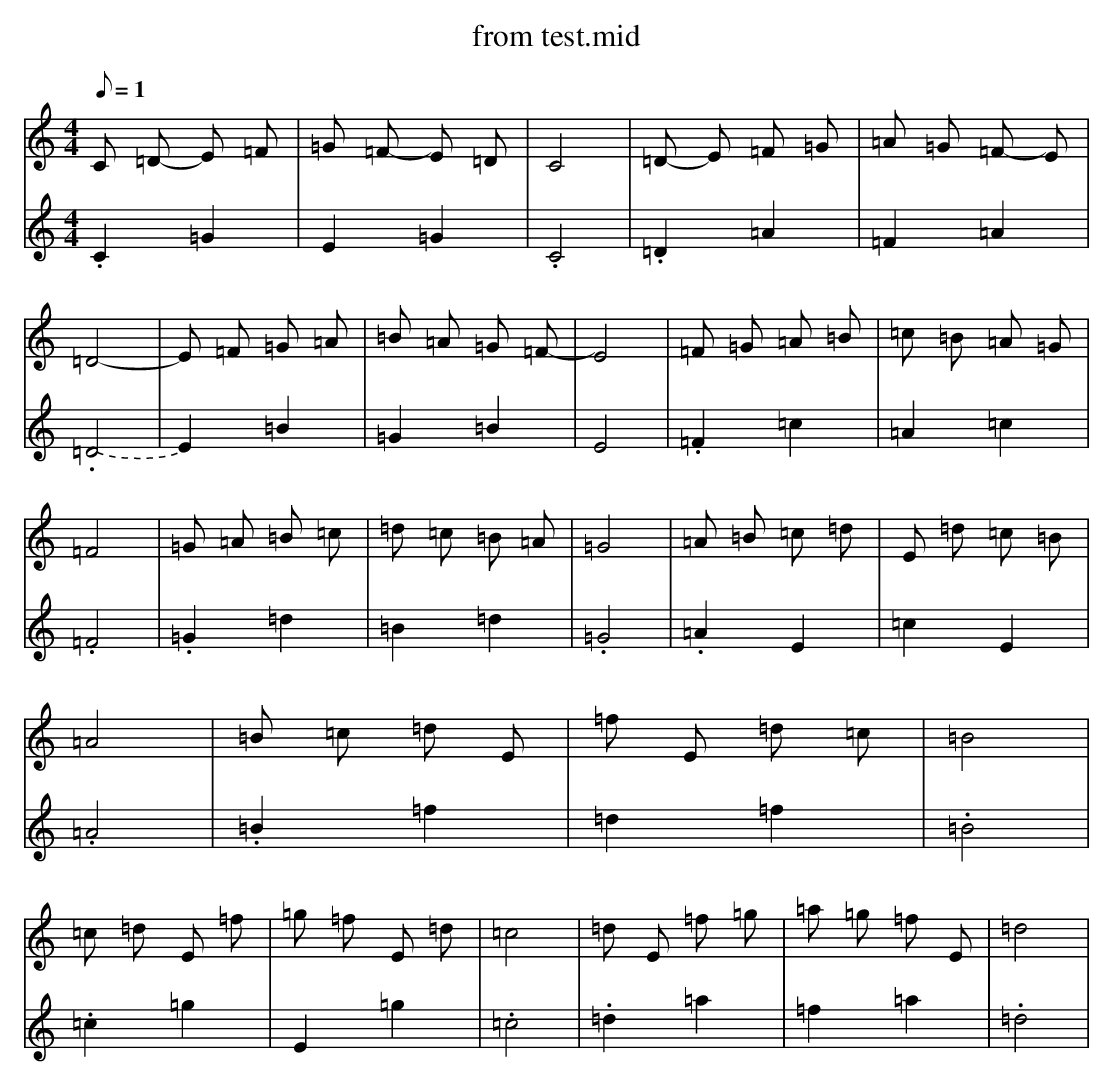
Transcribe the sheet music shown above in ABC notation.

X:1
T: from test.mid
M: 4/4
L: 1
Q:1=120
K:C
V:1
C =D -E =F| =G =F -E =D| C4| =D -E =F =G| =A =G =F -E| =D4| -E =F =G =A| =B =A =G =F| -E4| =F =G =A =B| =c =B =A =G| =F4| =G =A =B =c| =d =c =B =A| =G4| =A =B =c =d| -E =d =c =B| =A4| =B =c =d -E| =f -E =d =c| =B4| =c =d -E =f| =g =f -E =d| =c4| =d -E =f =g| =a =g =f -E| =d4|
V:2
.C2 =G2| -E2 =G2| .C4| .=D2 =A2| =F2 =A2| .=D4| .-E2 =B2| =G2 =B2| .-E4| .=F2 =c2| =A2 =c2| .=F4| .=G2 =d2| =B2 =d2| .=G4| .=A2 -E2| =c2 -E2| .=A4| .=B2 =f2| =d2 =f2| .=B4| .=c2 =g2| -E2 =g2| .=c4| .=d2 =a2| =f2 =a2| .=d4|
